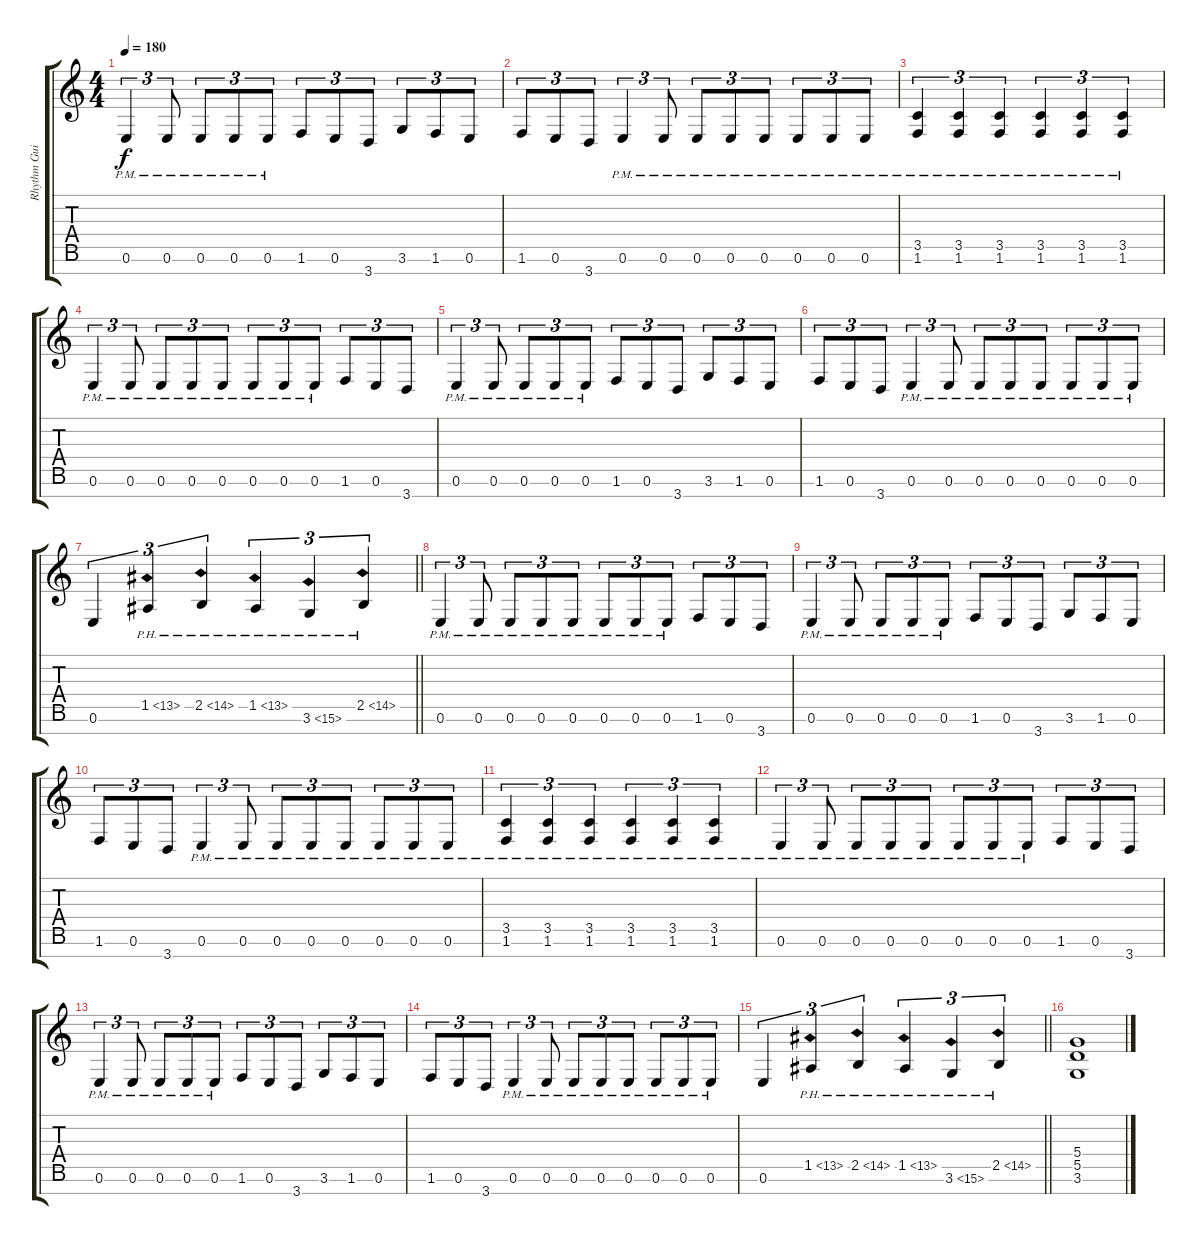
\track ("Rhythm Guitar (7string)" "Rhythm Gui") {instrument distortionguitar}
\staff {score tabs}
\tuning (E4 B3 G3 D3 A2 E2 B1) {hide}
\ts (4 4)
\tempo 180
\clef g2
\ks c
0.6{pm}.4{tu (3 2) dy f} 0.6{pm}.8{tu (3 2)} 0.6{pm}.8{tu (3 2)} 0.6{pm}.8{tu (3 2)} 0.6{pm}.8{tu (3 2)} 1.6.8{tu (3 2)} 0.6.8{tu (3 2)} 3.7.8{tu (3 2)} 3.6.8{tu (3 2)} 1.6.8{tu (3 2)} 0.6.8{tu (3 2)} |
1.6.8{tu (3 2)} 0.6.8{tu (3 2)} 3.7.8{tu (3 2)} 0.6{pm}.4{tu (3 2)} 0.6{pm}.8{tu (3 2)} 0.6{pm}.8{tu (3 2)} 0.6{pm}.8{tu (3 2)} 0.6{pm}.8{tu (3 2)} 0.6{pm}.8{tu (3 2)} 0.6{pm}.8{tu (3 2)} 0.6{pm}.8{tu (3 2)} |
(3.5{pm} 1.6{pm}).4{tu (3 2)} (3.5{pm} 1.6{pm}).4{tu (3 2)} (3.5{pm} 1.6{pm}).4{tu (3 2)} (3.5{pm} 1.6{pm}).4{tu (3 2)} (3.5{pm} 1.6{pm}).4{tu (3 2)} (3.5{pm} 1.6{pm}).4{tu (3 2)} |
0.6{pm}.4{tu (3 2)} 0.6{pm}.8{tu (3 2)} 0.6{pm}.8{tu (3 2)} 0.6{pm}.8{tu (3 2)} 0.6{pm}.8{tu (3 2)} 0.6{pm}.8{tu (3 2)} 0.6{pm}.8{tu (3 2)} 0.6{pm}.8{tu (3 2)} 1.6.8{tu (3 2)} 0.6.8{tu (3 2)} 3.7.8{tu (3 2)} |
0.6{pm}.4{tu (3 2)} 0.6{pm}.8{tu (3 2)} 0.6{pm}.8{tu (3 2)} 0.6{pm}.8{tu (3 2)} 0.6{pm}.8{tu (3 2)} 1.6.8{tu (3 2)} 0.6.8{tu (3 2)} 3.7.8{tu (3 2)} 3.6.8{tu (3 2)} 1.6.8{tu (3 2)} 0.6.8{tu (3 2)} |
1.6.8{tu (3 2)} 0.6.8{tu (3 2)} 3.7.8{tu (3 2)} 0.6{pm}.4{tu (3 2)} 0.6{pm}.8{tu (3 2)} 0.6{pm}.8{tu (3 2)} 0.6{pm}.8{tu (3 2)} 0.6{pm}.8{tu (3 2)} 0.6{pm}.8{tu (3 2)} 0.6{pm}.8{tu (3 2)} 0.6{pm}.8{tu (3 2)} |
\barLineRight lightlight
0.6.4{tu (3 2)} 1.5{ph 12}.4{tu (3 2)} 2.5{ph 12}.4{tu (3 2)} 1.5{ph 12}.4{tu (3 2)} 3.6{ph 12}.4{tu (3 2)} 2.5{ph 12}.4{tu (3 2)} |
0.6{pm}.4{tu (3 2)} 0.6{pm}.8{tu (3 2)} 0.6{pm}.8{tu (3 2)} 0.6{pm}.8{tu (3 2)} 0.6{pm}.8{tu (3 2)} 0.6{pm}.8{tu (3 2)} 0.6{pm}.8{tu (3 2)} 0.6{pm}.8{tu (3 2)} 1.6.8{tu (3 2)} 0.6.8{tu (3 2)} 3.7.8{tu (3 2)} |
0.6{pm}.4{tu (3 2)} 0.6{pm}.8{tu (3 2)} 0.6{pm}.8{tu (3 2)} 0.6{pm}.8{tu (3 2)} 0.6{pm}.8{tu (3 2)} 1.6.8{tu (3 2)} 0.6.8{tu (3 2)} 3.7.8{tu (3 2)} 3.6.8{tu (3 2)} 1.6.8{tu (3 2)} 0.6.8{tu (3 2)} |
1.6.8{tu (3 2)} 0.6.8{tu (3 2)} 3.7.8{tu (3 2)} 0.6{pm}.4{tu (3 2)} 0.6{pm}.8{tu (3 2)} 0.6{pm}.8{tu (3 2)} 0.6{pm}.8{tu (3 2)} 0.6{pm}.8{tu (3 2)} 0.6{pm}.8{tu (3 2)} 0.6{pm}.8{tu (3 2)} 0.6{pm}.8{tu (3 2)} |
(3.5{pm} 1.6{pm}).4{tu (3 2)} (3.5{pm} 1.6{pm}).4{tu (3 2)} (3.5{pm} 1.6{pm}).4{tu (3 2)} (3.5{pm} 1.6{pm}).4{tu (3 2)} (3.5{pm} 1.6{pm}).4{tu (3 2)} (3.5{pm} 1.6{pm}).4{tu (3 2)} |
0.6{pm}.4{tu (3 2)} 0.6{pm}.8{tu (3 2)} 0.6{pm}.8{tu (3 2)} 0.6{pm}.8{tu (3 2)} 0.6{pm}.8{tu (3 2)} 0.6{pm}.8{tu (3 2)} 0.6{pm}.8{tu (3 2)} 0.6{pm}.8{tu (3 2)} 1.6.8{tu (3 2)} 0.6.8{tu (3 2)} 3.7.8{tu (3 2)} |
0.6{pm}.4{tu (3 2)} 0.6{pm}.8{tu (3 2)} 0.6{pm}.8{tu (3 2)} 0.6{pm}.8{tu (3 2)} 0.6{pm}.8{tu (3 2)} 1.6.8{tu (3 2)} 0.6.8{tu (3 2)} 3.7.8{tu (3 2)} 3.6.8{tu (3 2)} 1.6.8{tu (3 2)} 0.6.8{tu (3 2)} |
1.6.8{tu (3 2)} 0.6.8{tu (3 2)} 3.7.8{tu (3 2)} 0.6{pm}.4{tu (3 2)} 0.6{pm}.8{tu (3 2)} 0.6{pm}.8{tu (3 2)} 0.6{pm}.8{tu (3 2)} 0.6{pm}.8{tu (3 2)} 0.6{pm}.8{tu (3 2)} 0.6{pm}.8{tu (3 2)} 0.6{pm}.8{tu (3 2)} |
\barLineRight lightlight
0.6.4{tu (3 2)} 1.5{ph 12}.4{tu (3 2)} 2.5{ph 12}.4{tu (3 2)} 1.5{ph 12}.4{tu (3 2)} 3.6{ph 12}.4{tu (3 2)} 2.5{ph 12}.4{tu (3 2)} |
(5.4 5.5 3.6).1
